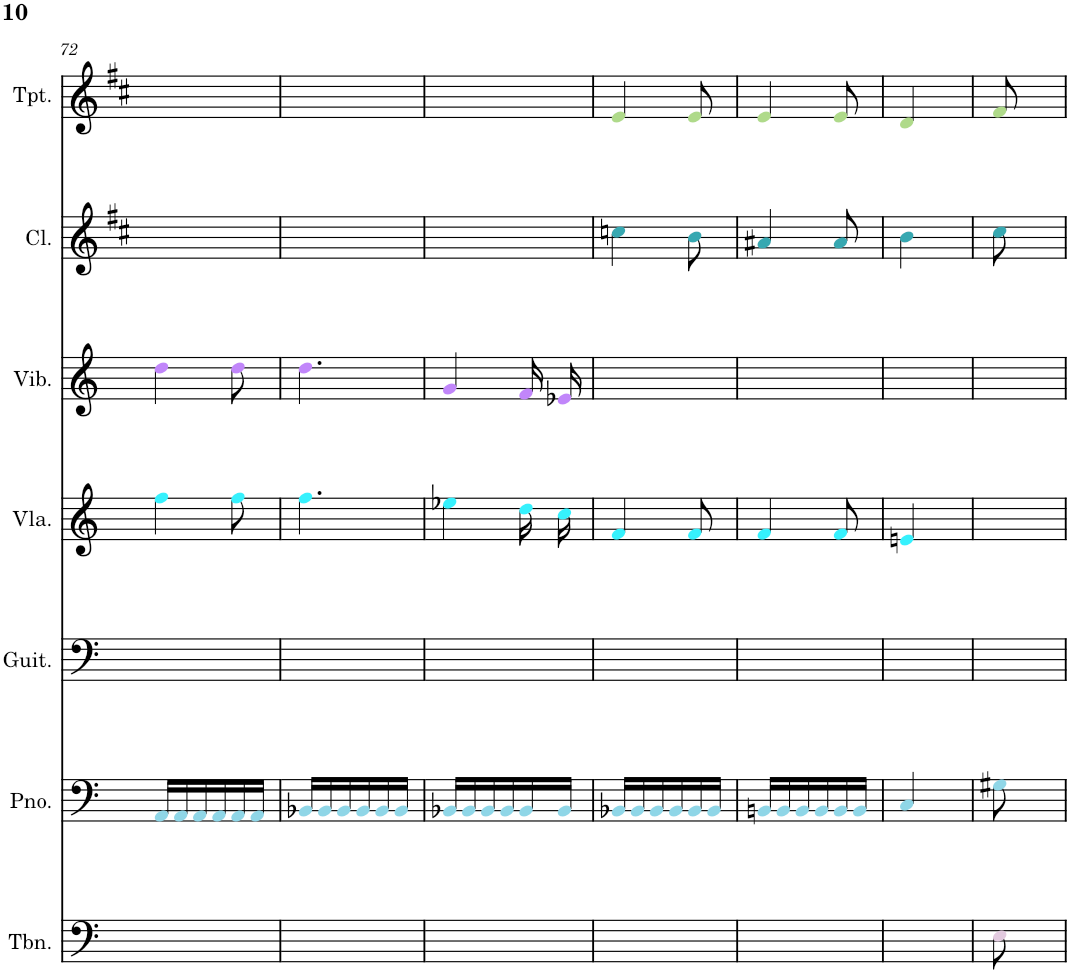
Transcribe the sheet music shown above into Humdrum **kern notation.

**kern	**kern	**kern	**kern	**kern	**kern	**kern
*part7	*part6	*part5	*part4	*part3	*part2	*part1
*staff7	*staff6	*staff5	*staff4	*staff3	*staff2	*staff1
*I"Trombone	*I"Piano	*I"Classical Guitar	*I"Viola	*I"Vibraphone	*I"Clarinet	*I"Trumpet
*I'Tbn.	*I'Pno.	*I'Guit.	*I'Vla.	*I'Vib.	*I'Cl.	*I'Tpt.
!!LO:PB:g=z
*clefF4	*clefF4	*clefF4	*clefG2	*clefG2	*clefG2	*clefG2
*	*	*	*	*	*Trd1c2	*Trd1c2
*k[]	*k[]	*k[]	*k[]	*k[]	*k[f#c#]	*k[f#c#]
*M3/8	*M3/8	*M3/8	*M3/8	*M3/8	*M3/8	*M3/8
=72	=72	=72	=72	=72	=72	=72
4.ryy	16AAi/LL	4.ryy	4ffj\	4ddZ\	4.ryy	4.ryy
.	16AAi/	.	.	.	.	.
.	16AAi/	.	.	.	.	.
.	16AAi/	.	.	.	.	.
.	16AAi/	.	8ffj\	8ddZ\	.	.
.	16AAi/JJ	.	.	.	.	.
=73	=73	=73	=73	=73	=73	=73
4.ryy	16BB-Xi/LL	4.ryy	4.ffj\	4.ddZ\	4.ryy	4.ryy
.	16BB-i/	.	.	.	.	.
.	16BB-i/	.	.	.	.	.
.	16BB-i/	.	.	.	.	.
.	16BB-i/	.	.	.	.	.
.	16BB-i/JJ	.	.	.	.	.
=74	=74	=74	=74	=74	=74	=74
4.ryy	16BB-Xi/LL	4.ryy	4ee-Xj\	4gZ/	4.ryy	4.ryy
.	16BB-i/	.	.	.	.	.
.	16BB-i/	.	.	.	.	.
.	16BB-i/	.	.	.	.	.
.	16BB-i/	.	16ddj\LL	16fZ/LL	.	.
.	16BB-i/JJ	.	16ccj\JJ	16e-XZ/JJ	.	.
=75	=75	=75	=75	=75	=75	=75
4.ryy	16BB-Xi/LL	4.ryy	4fj/	4.ryy	4ccnV\	4eN/
.	16BB-i/	.	.	.	.	.
.	16BB-i/	.	.	.	.	.
.	16BB-i/	.	.	.	.	.
.	16BB-i/	.	8fj/	.	8bV\	8eN/
.	16BB-i/JJ	.	.	.	.	.
=76	=76	=76	=76	=76	=76	=76
4.ryy	16BBni/LL	4.ryy	4fj/	4.ryy	4a#XV/	4eN/
.	16BBi/	.	.	.	.	.
.	16BBi/	.	.	.	.	.
.	16BBi/	.	.	.	.	.
.	16BBi/	.	8fj/	.	8a#V/	8eN/
.	16BBi/JJ	.	.	.	.	.
=77	=77	=77	=77	=77	=77	=77
4.ryy	4Ci/	4.ryy	4enj/	4.ryy	4bV\	4dN/
.	8ryy	.	8ryy	.	8ryy	8ryy
=78	=78	=78	=78	=78	=78	=78
8El\	8G#Xi\	4.ryy	4.ryy	4.ryy	8cc#V\	8f#N/
4ryy	4ryy	.	.	.	4ryy	4ryy
=	=	=	=	=	=	=
*-	*-	*-	*-	*-	*-	*-
